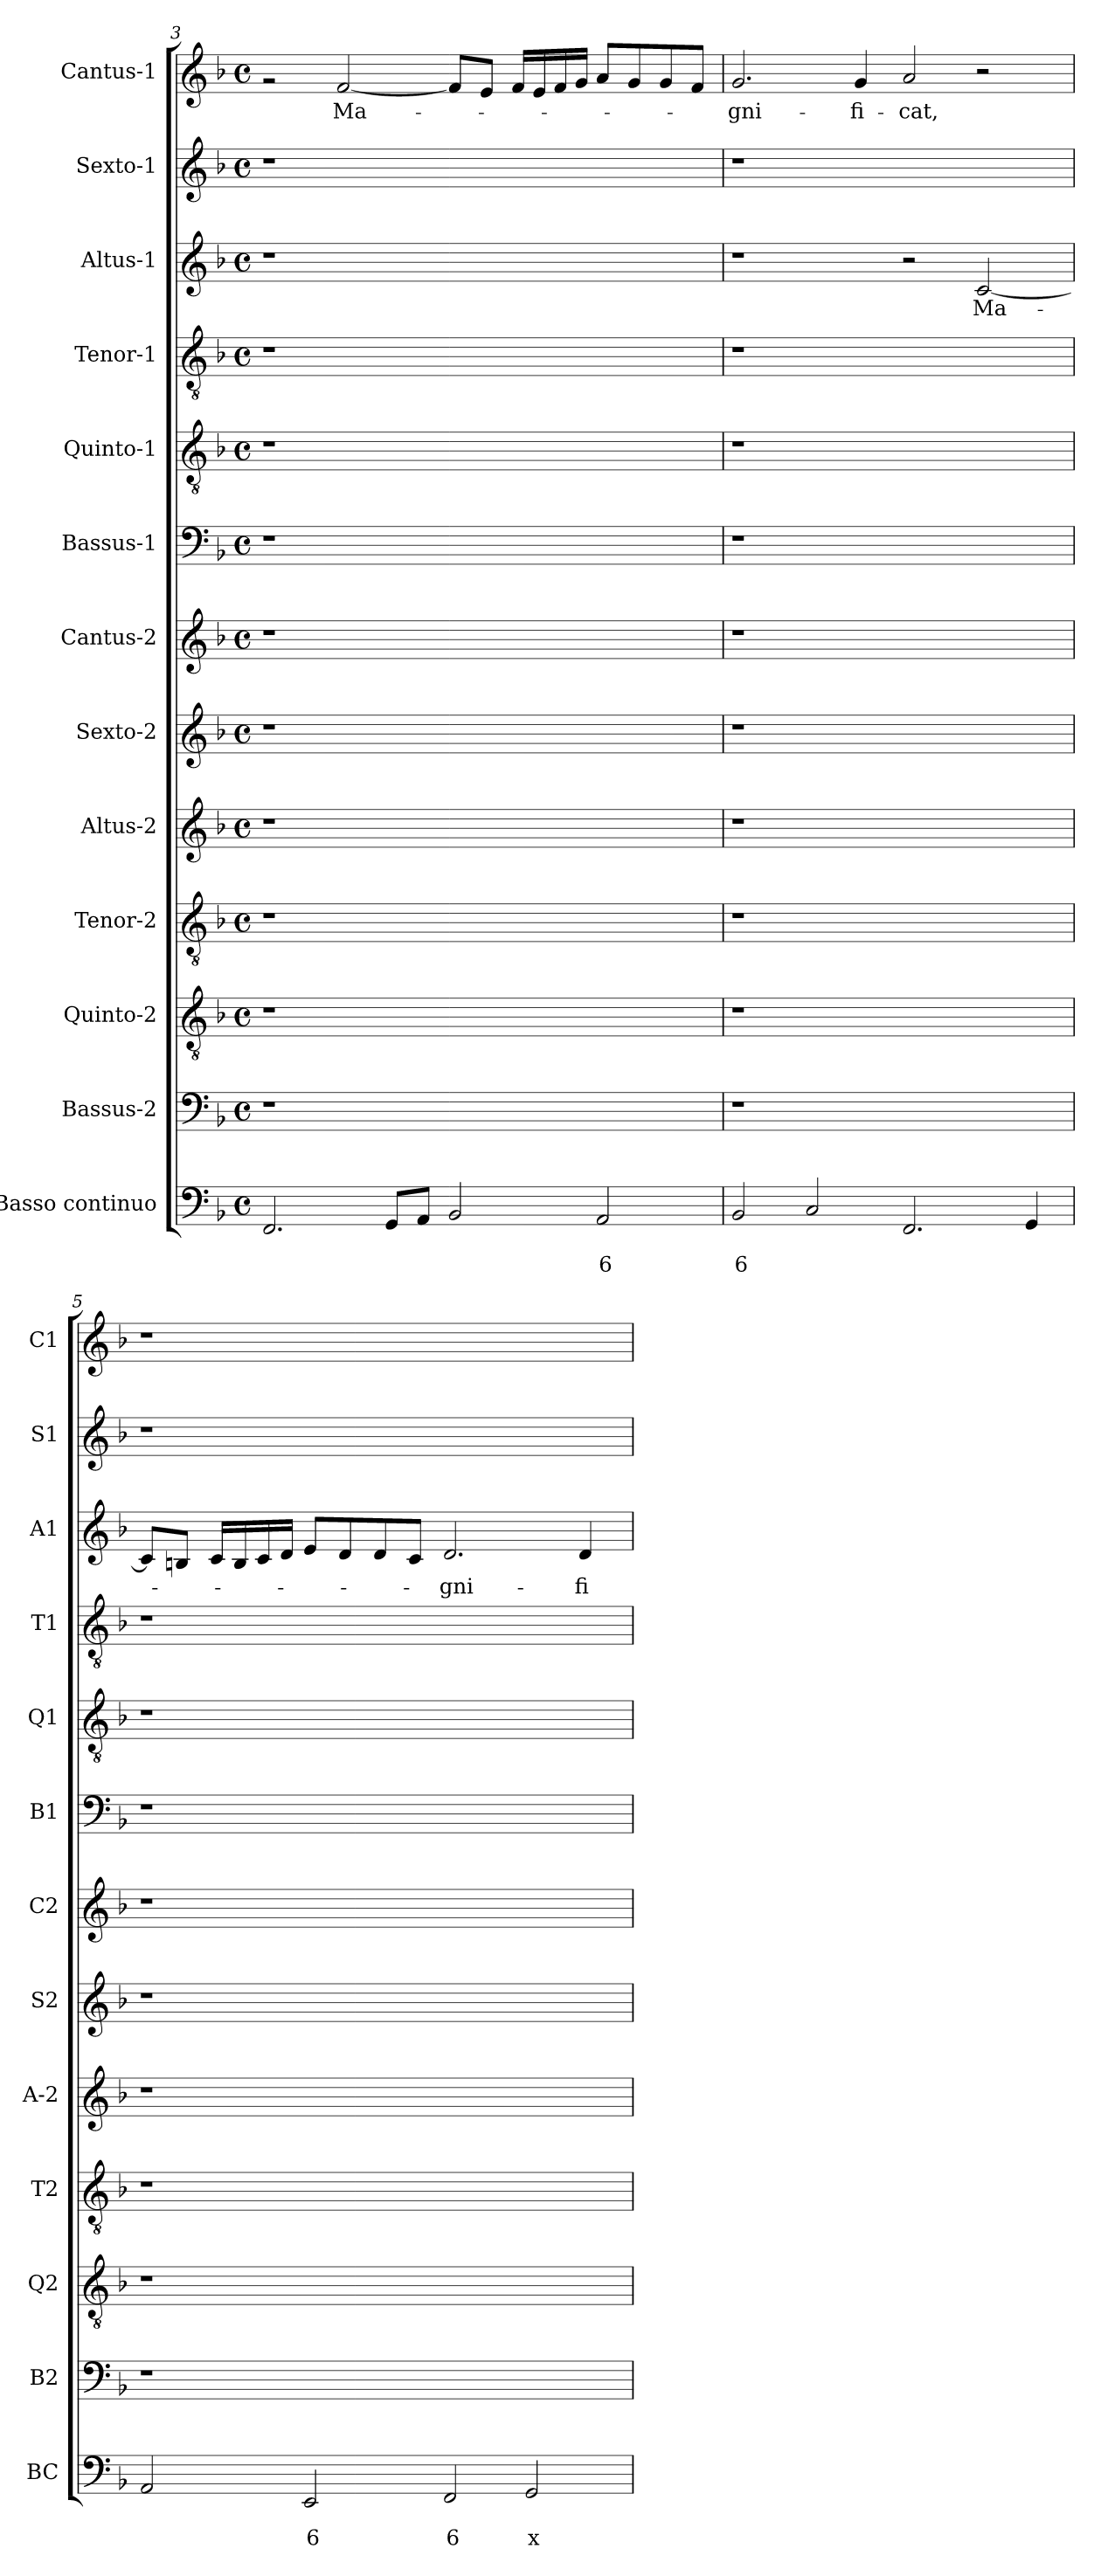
**kern	**text	**text	**kern	**kern	**kern	**kern	**kern	**kern	**kern	**kern	**kern	**kern	**text	**kern	**kern	**text
*part13	*part13	*part13	*part12	*part11	*part10	*part9	*part8	*part7	*part6	*part5	*part4	*part3	*part3	*part2	*part1	*part1
*staff13	*staff13	*staff13	*staff12	*staff11	*staff10	*staff9	*staff8	*staff7	*staff6	*staff5	*staff4	*staff3	*staff3	*staff2	*staff1	*staff1
*I"Basso continuo	*	*	*I"Bassus-2	*I"Quinto-2	*I"Tenor-2	*I"Altus-2	*I"Sexto-2	*I"Cantus-2	*I"Bassus-1	*I"Quinto-1	*I"Tenor-1	*I"Altus-1	*	*I"Sexto-1	*I"Cantus-1	*
*I'BC	*	*	*I'B2	*I'Q2	*I'T2	*I'A-2	*I'S2	*I'C2	*I'B1	*I'Q1	*I'T1	*I'A1	*	*I'S1	*I'C1	*
*clefF4	*	*	*clefF4	*clefGv2	*clefGv2	*clefG2	*clefG2	*clefG2	*clefF4	*clefGv2	*clefGv2	*clefG2	*	*clefG2	*clefG2	*
*k[b-]	*	*	*k[b-]	*k[b-]	*k[b-]	*k[b-]	*k[b-]	*k[b-]	*k[b-]	*k[b-]	*k[b-]	*k[b-]	*	*k[b-]	*k[b-]	*
*F:	*	*	*F:	*F:	*F:	*F:	*F:	*F:	*F:	*F:	*F:	*F:	*	*F:	*F:	*
*M4/4	*	*	*M4/4	*M4/4	*M4/4	*M4/4	*M4/4	*M4/4	*M4/4	*M4/4	*M4/4	*M4/4	*	*M4/4	*M4/4	*
*met(c)	*	*	*met(c)	*met(c)	*met(c)	*met(c)	*met(c)	*met(c)	*met(c)	*met(c)	*met(c)	*met(c)	*	*met(c)	*met(c)	*
=3X1	=3X1	=3X1	=3X1	=3X1	=3X1	=3X1	=3X1	=3X1	=3X1	=3X1	=3X1	=3X1	=3X1	=3X1	=3X1	=3X1
2.FF/	.	.	1r	1r	1r	1r	1r	1r	1r	1r	1r	1r	.	1r	2rg	.
!	!	!	!	!	!	!	!	!	!	!	!	!	!	!	!	!LO:LY:b
.	.	.	.	.	.	.	.	.	.	.	.	.	.	.	[2f/	Ma-
8GG/L	.	.	.	.	.	.	.	.	.	.	.	.	.	.	.	.
8AA/J	.	.	.	.	.	.	.	.	.	.	.	.	.	.	.	.
2BB-/	.	.	1ryy	1ryy	1ryy	1ryy	1ryy	1ryy	1ryy	1ryy	1ryy	1ryy	.	1ryy	8f/L]	.
.	.	.	.	.	.	.	.	.	.	.	.	.	.	.	8e/J	.
.	.	.	.	.	.	.	.	.	.	.	.	.	.	.	16f/LL	.
.	.	.	.	.	.	.	.	.	.	.	.	.	.	.	16e/	.
.	.	.	.	.	.	.	.	.	.	.	.	.	.	.	16f/	.
.	.	.	.	.	.	.	.	.	.	.	.	.	.	.	16g/JJ	.
!	!	!LO:LY:b	!	!	!	!	!	!	!	!	!	!	!	!	!	!
2AA/	.	6	.	.	.	.	.	.	.	.	.	.	.	.	8a/L	.
.	.	.	.	.	.	.	.	.	.	.	.	.	.	.	8g/	.
.	.	.	.	.	.	.	.	.	.	.	.	.	.	.	8g/	.
.	.	.	.	.	.	.	.	.	.	.	.	.	.	.	8f/J	.
=4	=4	=4	=4	=4	=4	=4	=4	=4	=4	=4	=4	=4	=4	=4	=4	=4
!	!	!LO:LY:b	!	!	!	!	!	!	!	!	!	!	!	!	!	!LO:LY:b
2BB-/	.	6	1r	1r	1r	1r	1r	1r	1r	1r	1r	1r	.	1r	2.g/	-gni-
2C/	.	.	.	.	.	.	.	.	.	.	.	.	.	.	.	.
!	!	!	!	!	!	!	!	!	!	!	!	!	!	!	!	!LO:LY:b
.	.	.	.	.	.	.	.	.	.	.	.	.	.	.	4g/	-fi-
!	!	!	!	!	!	!	!	!	!	!	!	!	!	!	!	!LO:LY:b
2.FF/	.	.	1ryy	1ryy	1ryy	1ryy	1ryy	1ryy	1ryy	1ryy	1ryy	2r	.	1ryy	2a/	-cat,
!	!	!	!	!	!	!	!	!	!	!	!	!	!LO:LY:b	!	!	!
.	.	.	.	.	.	.	.	.	.	.	.	[2c/	Ma-	.	2r	.
4GG/	.	.	.	.	.	.	.	.	.	.	.	.	.	.	.	.
=5	=5	=5	=5	=5	=5	=5	=5	=5	=5	=5	=5	=5	=5	=5	=5	=5
2AA/	.	.	1r	1r	1r	1r	1r	1r	1r	1r	1r	8c/L]	.	1r	1r	.
.	.	.	.	.	.	.	.	.	.	.	.	8Bn/J	.	.	.	.
.	.	.	.	.	.	.	.	.	.	.	.	16c/LL	.	.	.	.
.	.	.	.	.	.	.	.	.	.	.	.	16B/	.	.	.	.
.	.	.	.	.	.	.	.	.	.	.	.	16c/	.	.	.	.
.	.	.	.	.	.	.	.	.	.	.	.	16d/JJ	.	.	.	.
!	!	!LO:LY:b	!	!	!	!	!	!	!	!	!	!	!	!	!	!
2EE/	.	6	.	.	.	.	.	.	.	.	.	8e/L	.	.	.	.
.	.	.	.	.	.	.	.	.	.	.	.	8d/	.	.	.	.
.	.	.	.	.	.	.	.	.	.	.	.	8d/	.	.	.	.
.	.	.	.	.	.	.	.	.	.	.	.	8c/J	.	.	.	.
!	!	!LO:LY:b	!	!	!	!	!	!	!	!	!	!	!LO:LY:b	!	!	!
2FF/	.	6	1ryy	1ryy	1ryy	1ryy	1ryy	1ryy	1ryy	1ryy	1ryy	2.d/	-gni-	1ryy	1ryy	.
!	!	!LO:LY:b	!	!	!	!	!	!	!	!	!	!	!	!	!	!
2GG/	.	x	.	.	.	.	.	.	.	.	.	.	.	.	.	.
!	!	!	!	!	!	!	!	!	!	!	!	!	!LO:LY:b	!	!	!
.	.	.	.	.	.	.	.	.	.	.	.	4d/	-fi-	.	.	.
=	=	=	=	=	=	=	=	=	=	=	=	=	=	=	=	=
*-	*-	*-	*-	*-	*-	*-	*-	*-	*-	*-	*-	*-	*-	*-	*-	*-
